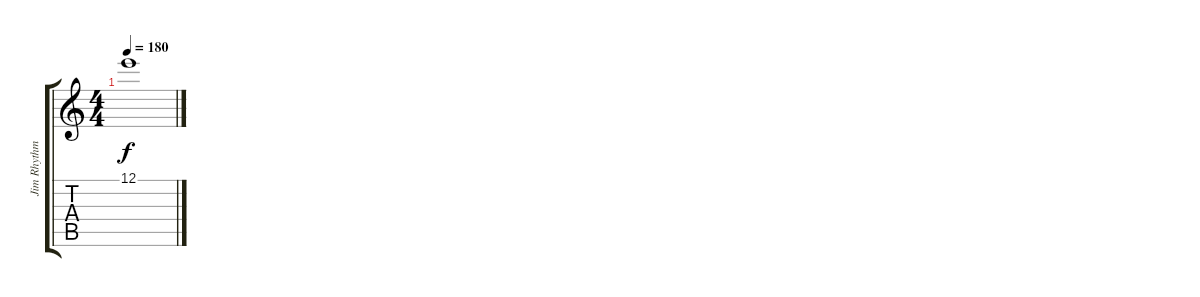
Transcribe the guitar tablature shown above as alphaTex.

\track ("Jim Rhythm 1" "Jim Rhythm") {instrument distortionguitar}
\staff {score tabs}
\tuning (E4 B3 G3 D3 A2 E2) {hide}
\ts (4 4)
\tempo 180
\clef g2
\ks c
12.1{t}.1{dy f}
